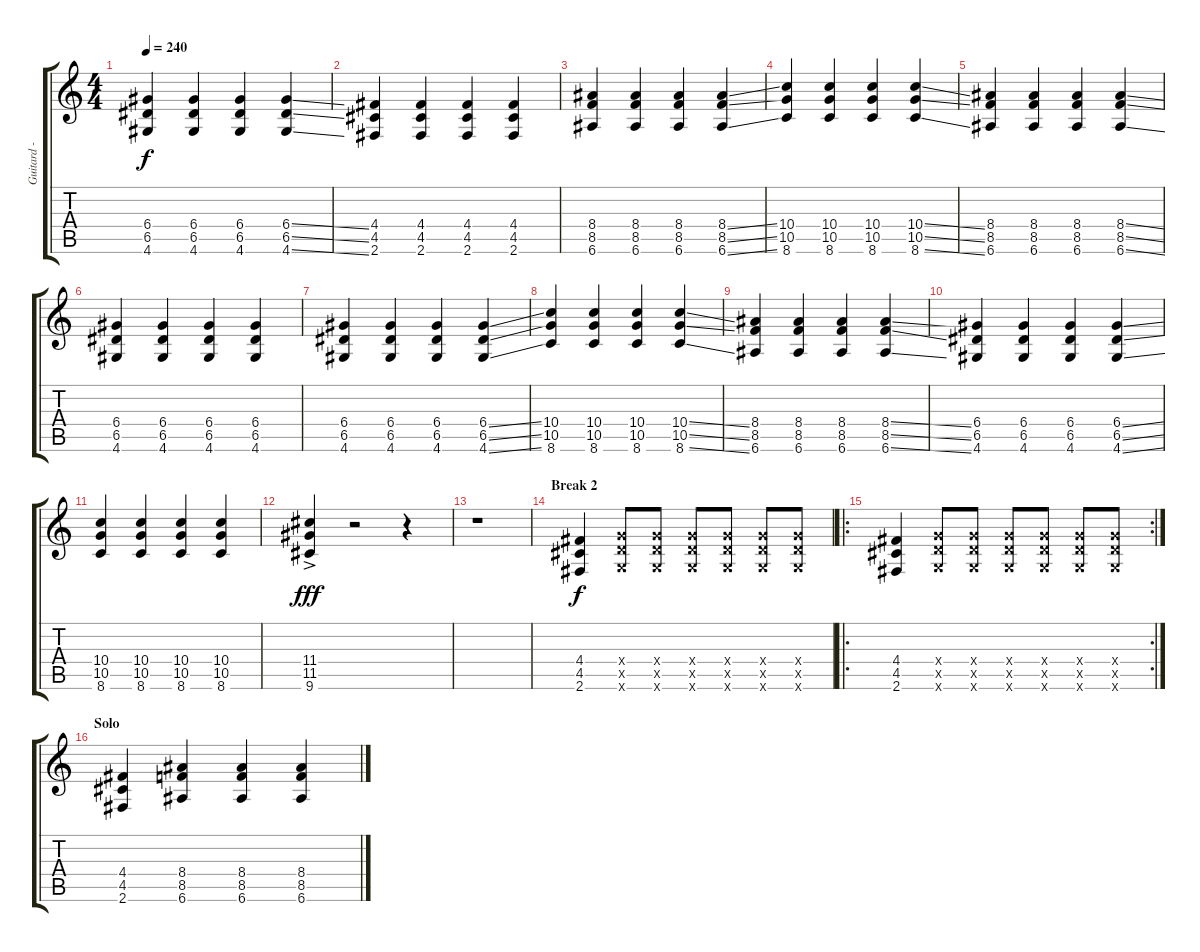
\track ("Guitard - Yves" "Guitard - ") {instrument overdrivenguitar}
\staff {score tabs}
\tuning (E4 B3 G3 D3 A2 E2) {hide}
\ts (4 4)
\tempo 240
\clef g2
\ks c
(6.4 6.5 4.6).4{dy f} (6.4 6.5 4.6).4 (6.4 6.5 4.6).4 (6.4{ss} 6.5{ss} 4.6{ss}).4 |
(4.4 4.5 2.6).4 (4.4 4.5 2.6).4 (4.4 4.5 2.6).4 (4.4 4.5 2.6).4 |
(8.4 8.5 6.6).4 (8.4 8.5 6.6).4 (8.4 8.5 6.6).4 (8.4{ss} 8.5{ss} 6.6{ss}).4 |
(10.4 10.5 8.6).4 (10.4 10.5 8.6).4 (10.4 10.5 8.6).4 (10.4{ss} 10.5{ss} 8.6{ss}).4 |
(8.4 8.5 6.6).4 (8.4 8.5 6.6).4 (8.4 8.5 6.6).4 (8.4{ss} 8.5{ss} 6.6{ss}).4 |
(6.4 6.5 4.6).4 (6.4 6.5 4.6).4 (6.4 6.5 4.6).4 (6.4 6.5 4.6).4 |
(6.4 6.5 4.6).4 (6.4 6.5 4.6).4 (6.4 6.5 4.6).4 (6.4{ss} 6.5{ss} 4.6{ss}).4 |
(10.4 10.5 8.6).4 (10.4 10.5 8.6).4 (10.4 10.5 8.6).4 (10.4{ss} 10.5{ss} 8.6{ss}).4 |
(8.4 8.5 6.6).4 (8.4 8.5 6.6).4 (8.4 8.5 6.6).4 (8.4{ss} 8.5{ss} 6.6{ss}).4 |
(6.4 6.5 4.6).4 (6.4 6.5 4.6).4 (6.4 6.5 4.6).4 (6.4{ss} 6.5{ss} 4.6{ss}).4 |
(10.4 10.5 8.6).4 (10.4 10.5 8.6).4 (10.4 10.5 8.6).4 (10.4 10.5 8.6).4 |
(11.4{ac} 11.5{ac} 9.6{ac}).4{dy fff} r.2 r.4 |
r.1 |
\section ("" "Break 2")
(4.4 4.5 2.6).4{dy f} (5.4{x} 5.5{x} 3.6{x}).8 (5.4{x} 5.5{x} 3.6{x}).8 (5.4{x} 5.5{x} 3.6{x}).8 (5.4{x} 5.5{x} 3.6{x}).8 (5.4{x} 5.5{x} 3.6{x}).8 (5.4{x} 5.5{x} 3.6{x}).8 |
\ro
\rc 2
(4.4 4.5 2.6).4 (5.4{x} 5.5{x} 3.6{x}).8 (5.4{x} 5.5{x} 3.6{x}).8 (5.4{x} 5.5{x} 3.6{x}).8 (5.4{x} 5.5{x} 3.6{x}).8 (5.4{x} 5.5{x} 3.6{x}).8 (5.4{x} 5.5{x} 3.6{x}).8 |
\section ("" "Solo")
(4.4 4.5 2.6).4 (8.4 8.5 6.6).4 (8.4 8.5 6.6).4 (8.4 8.5 6.6).4
